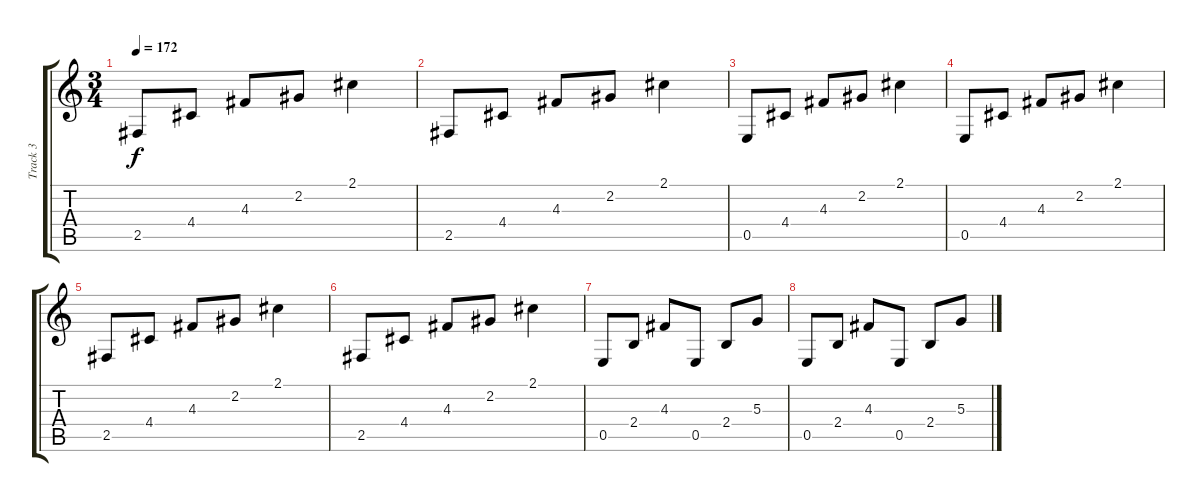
\track ("Track 3" "Track 3") {instrument electricguitarclean}
\staff {score tabs}
\tuning (B3 Gb3 D3 A2 E2 B1) {hide}
\ts (3 4)
\tempo 172
\clef g2
\ks c
2.5.8{dy f} 4.4.8 4.3.8 2.2.8 2.1.4 |
2.5.8 4.4.8 4.3.8 2.2.8 2.1.4 |
0.5.8 4.4.8 4.3.8 2.2.8 2.1.4 |
0.5.8 4.4.8 4.3.8 2.2.8 2.1.4 |
2.5.8 4.4.8 4.3.8 2.2.8 2.1.4 |
2.5.8 4.4.8 4.3.8 2.2.8 2.1.4 |
0.5.8 2.4.8 4.3.8 0.5.8 2.4.8 5.3.8 |
0.5.8 2.4.8 4.3.8 0.5.8 2.4.8 5.3.8
